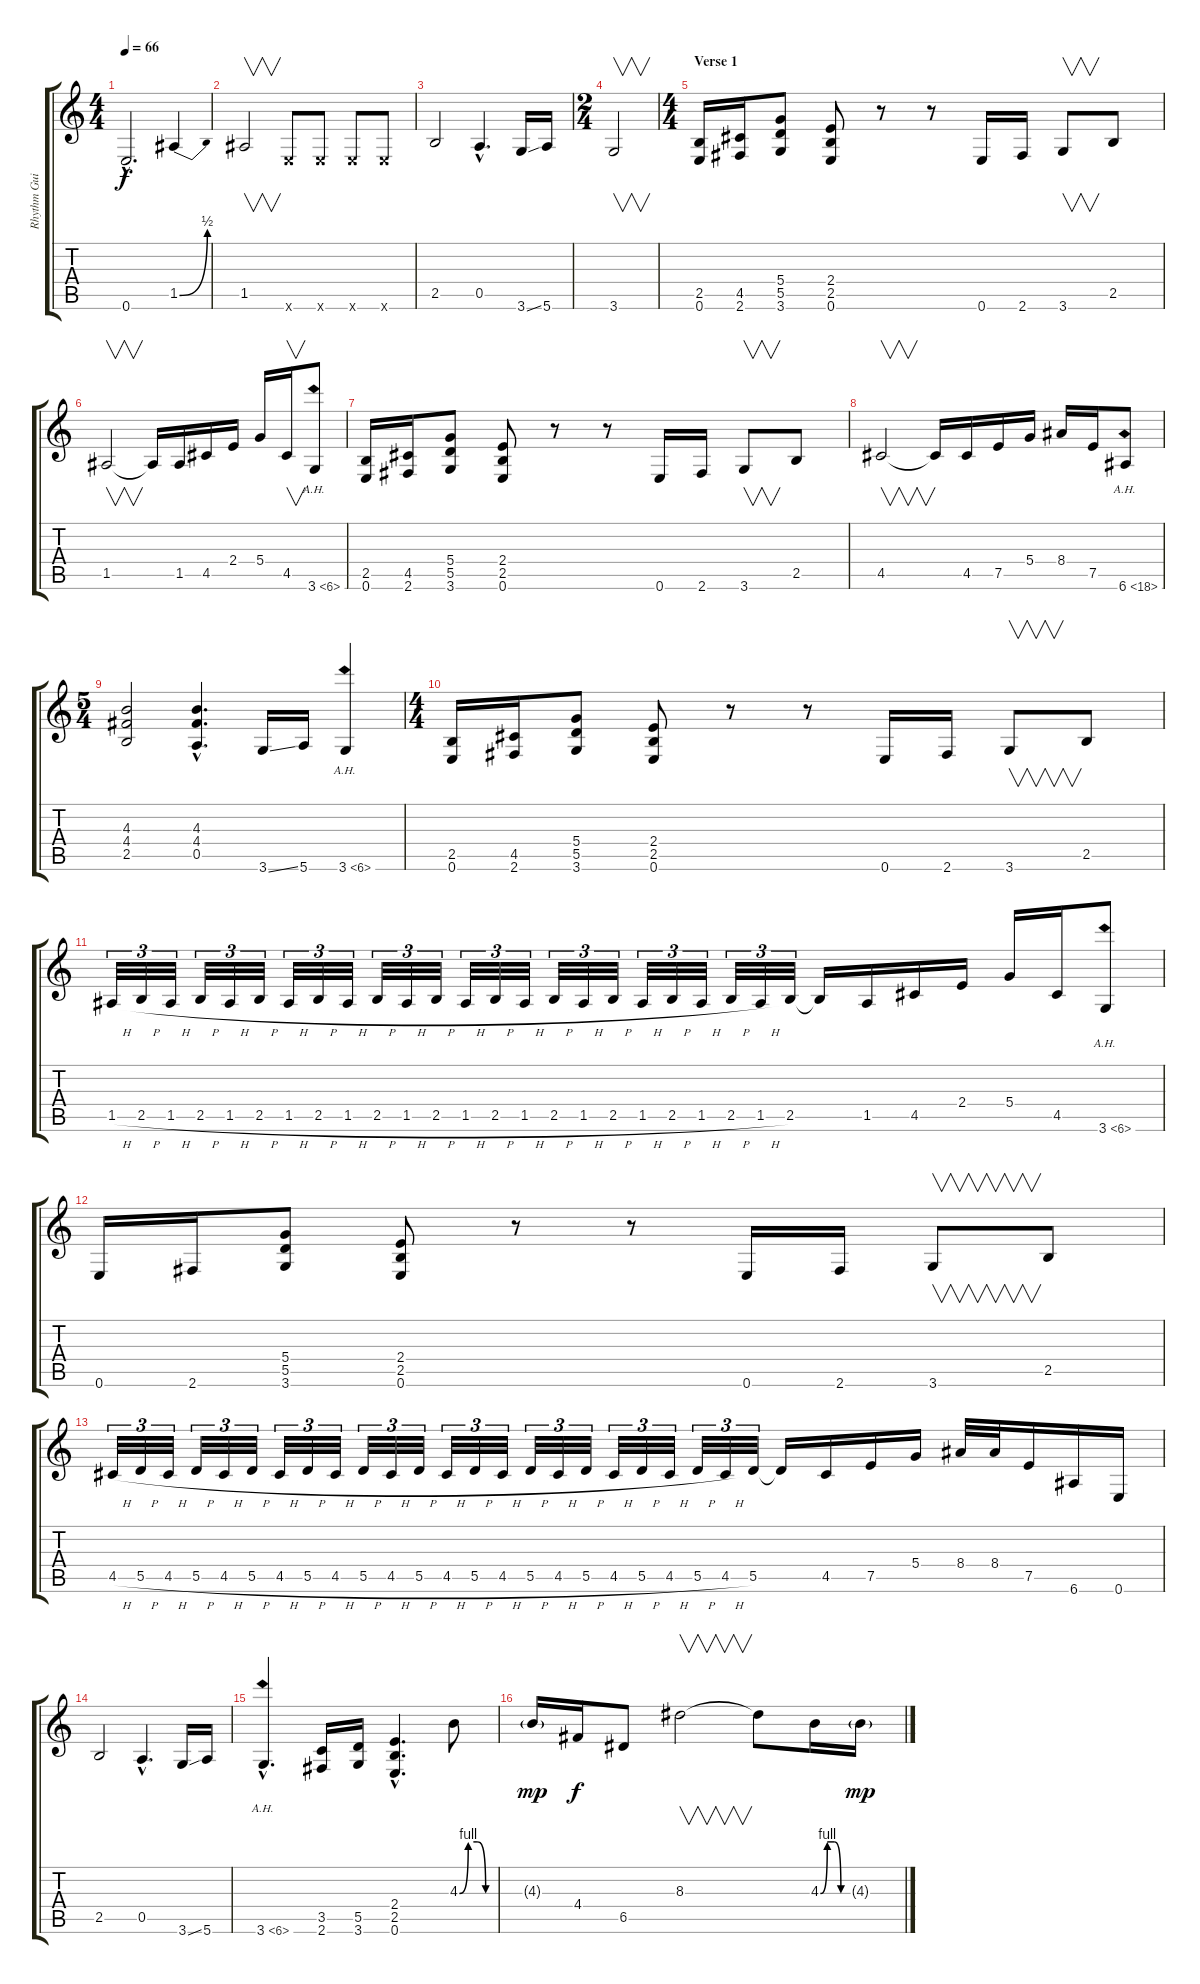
\track ("Rhythm Guitar" "Rhythm Gui") {instrument distortionguitar}
\staff {score tabs}
\tuning (E4 B3 G3 D3 A2 E2) {hide}
\ts (4 4)
\tempo 66
\clef g2
\ks c
0.6{hac}.2{d dy f instrument distortionguitar} 1.5{be (bend 0 0 60 2)}.4 |
1.5.2{v} 0.6{x}.8 0.6{x}.8 0.6{x}.8 0.6{x}.8 |
2.5.2 0.5{hac}.4{d} 3.6{ss}.16 5.6.16 |
\ts (2 4)
3.6.2{v} |
\ts (4 4)
\section ("" "Verse 1")
(2.5 0.6).16 (4.5 2.6).16 (5.4 5.5 3.6).8 (2.4 2.5 0.6).8 r.8 r.8 0.6.16 2.6.16 3.6.8{v} 2.5.8 |
1.5.2{v} 1.5{t}.16 1.5.16 4.5.16 2.4.16 5.4.16 4.5.16{v} 3.6{ah 3}.8 |
(2.5 0.6).16 (4.5 2.6).16 (5.4 5.5 3.6).8 (2.4 2.5 0.6).8 r.8 r.8 0.6.16 2.6.16 3.6.8{v} 2.5.8 |
4.5.2{v} 4.5{t}.16 4.5.16 7.5.16 5.4.16 8.4.16 7.5.16 6.6{ah 12}.8 |
\ts (5 4)
(4.3 4.4 2.5).2 (4.3{hac} 4.4{hac} 0.5{hac}).4{d} 3.6{ss}.16 5.6.16 3.6{ah 3}.4 |
\ts (4 4)
(2.5 0.6).16 (4.5 2.6).16 (5.4 5.5 3.6).8 (2.4 2.5 0.6).8 r.8 r.8 0.6.16 2.6.16 3.6.8{v} 2.5.8 |
1.5{h}.32{tu (3 2)} 2.5{h}.32{tu (3 2)} 1.5{h}.32{tu (3 2)} 2.5{h}.32{tu (3 2)} 1.5{h}.32{tu (3 2)} 2.5{h}.32{tu (3 2)} 1.5{h}.32{tu (3 2)} 2.5{h}.32{tu (3 2)} 1.5{h}.32{tu (3 2)} 2.5{h}.32{tu (3 2)} 1.5{h}.32{tu (3 2)} 2.5{h}.32{tu (3 2)} 1.5{h}.32{tu (3 2)} 2.5{h}.32{tu (3 2)} 1.5{h}.32{tu (3 2)} 2.5{h}.32{tu (3 2)} 1.5{h}.32{tu (3 2)} 2.5{h}.32{tu (3 2)} 1.5{h}.32{tu (3 2)} 2.5{h}.32{tu (3 2)} 1.5{h}.32{tu (3 2)} 2.5{h}.32{tu (3 2)} 1.5{h}.32{tu (3 2)} 2.5.32{tu (3 2)} 2.5{t}.16 1.5.16 4.5.16 2.4.16 5.4.16 4.5.16 3.6{ah 3}.8 |
0.6.16 2.6.16 (5.4 5.5 3.6).8 (2.4 2.5 0.6).8 r.8 r.8 0.6.16 2.6.16 3.6.8{v} 2.5.8 |
4.5{h}.32{tu (3 2)} 5.5{h}.32{tu (3 2)} 4.5{h}.32{tu (3 2)} 5.5{h}.32{tu (3 2)} 4.5{h}.32{tu (3 2)} 5.5{h}.32{tu (3 2)} 4.5{h}.32{tu (3 2)} 5.5{h}.32{tu (3 2)} 4.5{h}.32{tu (3 2)} 5.5{h}.32{tu (3 2)} 4.5{h}.32{tu (3 2)} 5.5{h}.32{tu (3 2)} 4.5{h}.32{tu (3 2)} 5.5{h}.32{tu (3 2)} 4.5{h}.32{tu (3 2)} 5.5{h}.32{tu (3 2)} 4.5{h}.32{tu (3 2)} 5.5{h}.32{tu (3 2)} 4.5{h}.32{tu (3 2)} 5.5{h}.32{tu (3 2)} 4.5{h}.32{tu (3 2)} 5.5{h}.32{tu (3 2)} 4.5{h}.32{tu (3 2)} 5.5.32{tu (3 2)} 5.5{t}.16 4.5.16 7.5.16 5.4.16 8.4.32 8.4.32 7.5.16 6.6.16 0.6.16 |
2.5.2 0.5{hac}.4{d} 3.6{ss}.16 5.6.16 |
3.6{ah 3 hac}.4{d} (3.5 2.6).16 (5.5 3.6).16 (2.4{hac} 2.5{hac} 0.6{hac}).4{d} 4.3{be (custom 0 0 15 4 30 4 45 0 60 0)}.8 |
4.3{g}.16{dy mp} 4.4.16{dy f} 6.5.8 8.3.2{v} 8.3{t}.8 4.3{be (custom 0 0 15 4 30 4 45 0 60 0)}.16 4.3{g}.16{dy mp}
